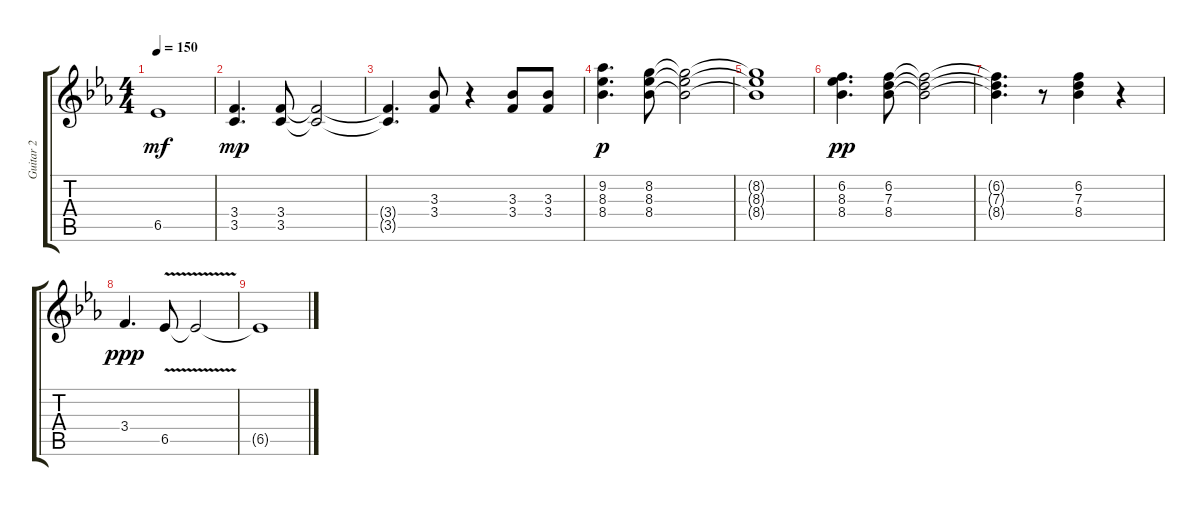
\track ("Guitar 2" "Guitar 2") {instrument overdrivenguitar}
\staff {score tabs}
\tuning (E4 B3 G3 D3 A2 E2) {hide}
\ts (4 4)
\tempo 150
\clef g2
\ks eb
6.5{t}.1{dy mf} |
(3.4 3.5).4{d dy mp} (3.4 3.5).8 (3.4{t} 3.5{t}).2 |
(3.4{t} 3.5{t}).4{d} (3.3 3.4).8 r.4 (3.3 3.4).8 (3.3 3.4).8 |
(9.2 8.3 8.4).4{d dy p} (8.2 8.3 8.4).8 (8.2{t} 8.3{t} 8.4{t}).2 |
(8.2{t} 8.3{t} 8.4{t}).1 |
(6.2 8.3 8.4).4{d dy pp} (6.2 7.3 8.4).8 (6.2{t} 7.3{t} 8.4{t}).2 |
(6.2{t} 7.3{t} 8.4{t}).4{d} r.8 (6.2 7.3 8.4).4 r.4 |
3.4.4{d dy ppp} 6.5{v}.8 6.5{t}.2 |
6.5{t}.1
